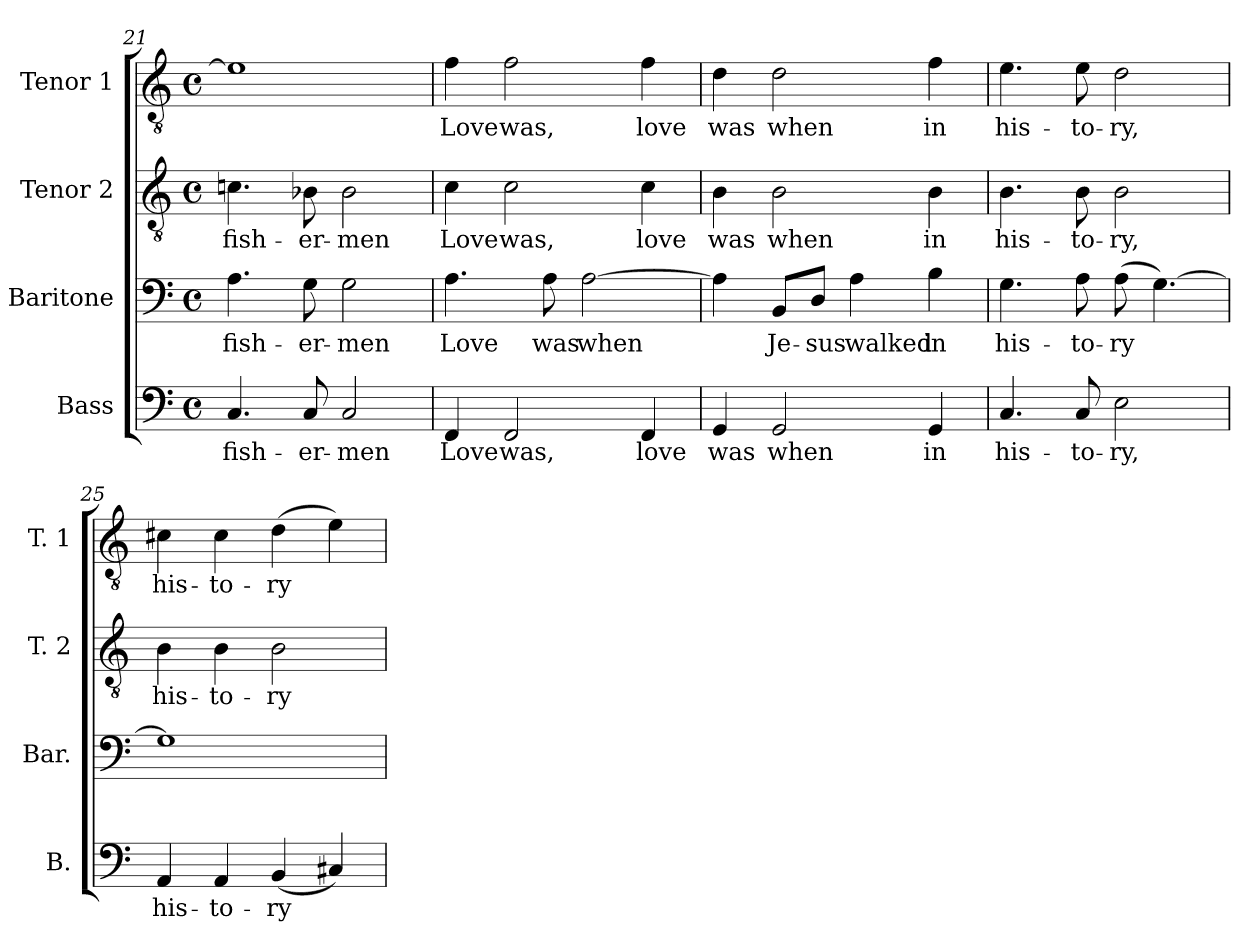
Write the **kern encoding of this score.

**kern	**text	**kern	**text	**kern	**text	**kern	**text
*part4	*part4	*part3	*part3	*part2	*part2	*part1	*part1
*staff4	*staff4	*staff3	*staff3	*staff2	*staff2	*staff1	*staff1
*I"Bass	*	*I"Baritone	*	*I"Tenor 2	*	*I"Tenor 1	*
*I'B.	*	*I'Bar.	*	*I'T. 2	*	*I'T. 1	*
*clefF4	*	*clefF4	*	*clefGv2	*	*clefGv2	*
*	*	*	*	*ITrd7c12	*	*ITrd7c12	*
*k[]	*	*k[]	*	*k[]	*	*k[]	*
*C:	*	*C:	*	*C:	*	*C:	*
*M4/4	*	*M4/4	*	*M4/4	*	*M4/4	*
*met(c)	*	*met(c)	*	*met(c)	*	*met(c)	*
=21	=21	=21	=21	=21	=21	=21	=21
!	!LO:LY:b:color=#000000	!	!	!	!	!	!
!	!	!	!LO:LY:b:color=#000000	!	!	!	!
!	!	!	!	!	!LO:LY:b:color=#000000	!	!
4.Ci/	fish-	4.Ai\	fish-	4.Cni\	fish-	1Ei]	.
!	!LO:LY:b:color=#000000	!	!	!	!	!	!
!	!	!	!LO:LY:b:color=#000000	!	!	!	!
!	!	!	!	!	!LO:LY:b:color=#000000	!	!
8Ci/	-er-	8Gi\	-er-	8BB-Xi\	-er-	.	.
!	!LO:LY:b:color=#000000	!	!	!	!	!	!
!	!	!	!LO:LY:b:color=#000000	!	!	!	!
!	!	!	!	!	!LO:LY:b:color=#000000	!	!
2Ci/	-men	2Gi\	-men	2BB-i\	-men	.	.
!!LO:LB:g=z
=22	=22	=22	=22	=22	=22	=22	=22
!	!LO:LY:b:color=#000000	!	!	!	!	!	!
!	!	!	!LO:LY:b:color=#000000	!	!	!	!
!	!	!	!	!	!LO:LY:b:color=#000000	!	!
!	!	!	!	!	!	!	!LO:LY:b:color=#000000
4FFi/	Love	4.Ai\	Love	4Ci\	Love	4Fi\	Love
!	!LO:LY:b:color=#000000	!	!	!	!	!	!
!	!	!	!	!	!LO:LY:b:color=#000000	!	!
!	!	!	!	!	!	!	!LO:LY:b:color=#000000
2FFi/	was,	.	.	2Ci\	was,	2Fi\	was,
!	!	!	!LO:LY:b:color=#000000	!	!	!	!
.	.	8Ai\	was	.	.	.	.
!	!	!	!LO:LY:b:color=#000000	!	!	!	!
.	.	[>2Ai\	when	.	.	.	.
!	!LO:LY:b:color=#000000	!	!	!	!	!	!
!	!	!	!	!	!LO:LY:b:color=#000000	!	!
!	!	!	!	!	!	!	!LO:LY:b:color=#000000
4FFi/	love	.	.	4Ci\	love	4Fi\	love
=23	=23	=23	=23	=23	=23	=23	=23
!	!LO:LY:b:color=#000000	!	!	!	!	!	!
!	!	!	!	!	!LO:LY:b:color=#000000	!	!
!	!	!	!	!	!	!	!LO:LY:b:color=#000000
4GGi/	was	4Ai\]	.	4BBi\	was	4Di\	was
!	!LO:LY:b:color=#000000	!	!	!	!	!	!
!	!	!	!LO:LY:b:color=#000000	!	!	!	!
!	!	!	!	!	!LO:LY:b:color=#000000	!	!
!	!	!	!	!	!	!	!LO:LY:b:color=#000000
2GGi/	when	8BBi/L	Je-	2BBi\	when	2Di\	when
!	!	!	!LO:LY:b:color=#000000	!	!	!	!
.	.	8Di/J	-sus	.	.	.	.
!	!	!	!LO:LY:b:color=#000000	!	!	!	!
.	.	4Ai\	walked	.	.	.	.
!	!LO:LY:b:color=#000000	!	!	!	!	!	!
!	!	!	!LO:LY:b:color=#000000	!	!	!	!
!	!	!	!	!	!LO:LY:b:color=#000000	!	!
!	!	!	!	!	!	!	!LO:LY:b:color=#000000
4GGi/	in	4Bi\	in	4BBi\	in	4Fi\	in
=24	=24	=24	=24	=24	=24	=24	=24
!	!LO:LY:b:color=#000000	!	!	!	!	!	!
!	!	!	!LO:LY:b:color=#000000	!	!	!	!
!	!	!	!	!	!LO:LY:b:color=#000000	!	!
!	!	!	!	!	!	!	!LO:LY:b:color=#000000
4.Ci/	his-	4.Gi\	his-	4.BBi\	his-	4.Ei\	his-
!	!LO:LY:b:color=#000000	!	!	!	!	!	!
!	!	!	!LO:LY:b:color=#000000	!	!	!	!
!	!	!	!	!	!LO:LY:b:color=#000000	!	!
!	!	!	!	!	!	!	!LO:LY:b:color=#000000
8Ci/	-to-	8Ai\	-to-	8BBi\	-to-	8Ei\	-to-
!	!LO:LY:b:color=#000000	!	!	!	!	!	!
!	!	!	!LO:LY:b:color=#000000	!	!	!	!
!	!	!	!	!	!LO:LY:b:color=#000000	!	!
!	!	!	!	!	!	!	!LO:LY:b:color=#000000
2Ei\	-ry,	(8Ai\	-ry	2BBi\	-ry,	2Di\	-ry,
.	.	[>4.Gi\)	.	.	.	.	.
=25	=25	=25	=25	=25	=25	=25	=25
!	!LO:LY:b:color=#000000	!	!	!	!	!	!
!	!	!	!	!	!LO:LY:b:color=#000000	!	!
!	!	!	!	!	!	!	!LO:LY:b:color=#000000
4AAi/	his-	1Gi]	.	4BBi\	his-	4C#Xi\	his-
!	!LO:LY:b:color=#000000	!	!	!	!	!	!
!	!	!	!	!	!LO:LY:b:color=#000000	!	!
!	!	!	!	!	!	!	!LO:LY:b:color=#000000
4AAi/	-to-	.	.	4BBi\	-to-	4C#i\	-to-
!	!LO:LY:b:color=#000000	!	!	!	!	!	!
!	!	!	!	!	!LO:LY:b:color=#000000	!	!
!	!	!	!	!	!	!	!LO:LY:b:color=#000000
(4BBi/	-ry	.	.	2BBi\	-ry	(4Di\	-ry
4C#Xi/)	.	.	.	.	.	4Ei\)	.
=	=	=	=	=	=	=	=
*-	*-	*-	*-	*-	*-	*-	*-
